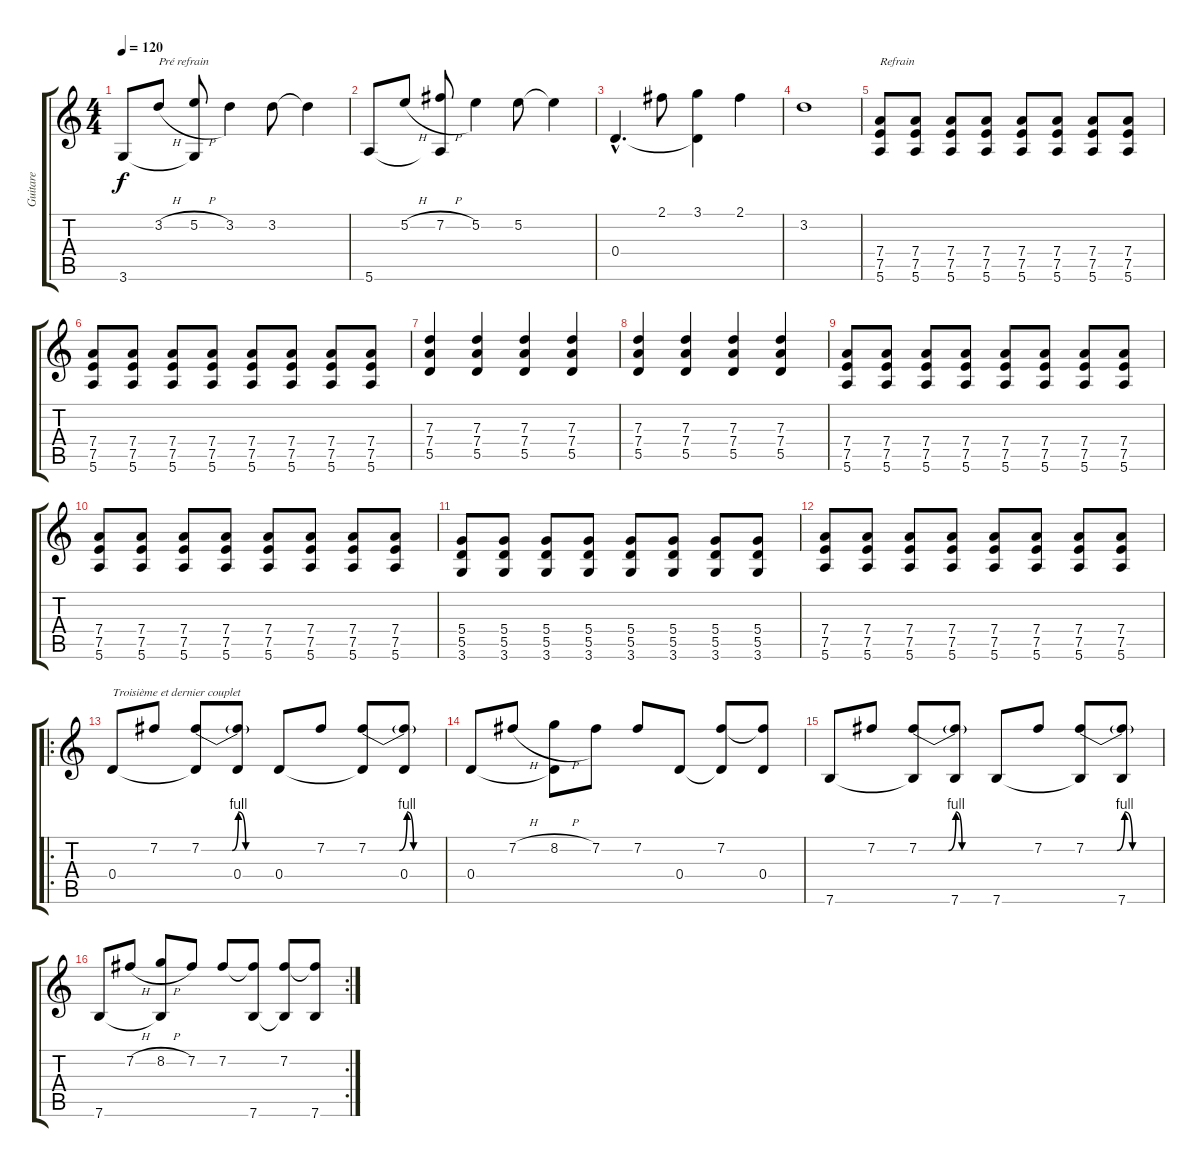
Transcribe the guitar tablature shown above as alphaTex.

\track ("Guitare" "Guitare") {instrument acousticguitarnylon}
\staff {score tabs}
\tuning (E4 B3 G3 D3 A2 E2) {hide}
\ts (4 4)
\tempo 120
\clef g2
\ks c
3.6.8{dy f} 3.2{h}.8{txt "Pré refrain"} (5.2{h} 3.6{t}).8 3.2.4 3.2.8 3.2{t}.4 |
5.6.8 5.2{h}.8 (7.2{h} 5.6{t}).8 5.2.4 5.2.8 5.2{t}.4 |
0.4{hac}.4{d} 2.1.8 (3.1 0.4{t}).4 2.1.4 |
3.2.1 |
(7.4 7.5 5.6).8{txt "Refrain"} (7.4 7.5 5.6).8 (7.4 7.5 5.6).8 (7.4 7.5 5.6).8 (7.4 7.5 5.6).8 (7.4 7.5 5.6).8 (7.4 7.5 5.6).8 (7.4 7.5 5.6).8 |
(7.4 7.5 5.6).8 (7.4 7.5 5.6).8 (7.4 7.5 5.6).8 (7.4 7.5 5.6).8 (7.4 7.5 5.6).8 (7.4 7.5 5.6).8 (7.4 7.5 5.6).8 (7.4 7.5 5.6).8 |
(7.3 7.4 5.5).4 (7.3 7.4 5.5).4 (7.3 7.4 5.5).4 (7.3 7.4 5.5).4 |
(7.3 7.4 5.5).4 (7.3 7.4 5.5).4 (7.3 7.4 5.5).4 (7.3 7.4 5.5).4 |
(7.4 7.5 5.6).8 (7.4 7.5 5.6).8 (7.4 7.5 5.6).8 (7.4 7.5 5.6).8 (7.4 7.5 5.6).8 (7.4 7.5 5.6).8 (7.4 7.5 5.6).8 (7.4 7.5 5.6).8 |
(7.4 7.5 5.6).8 (7.4 7.5 5.6).8 (7.4 7.5 5.6).8 (7.4 7.5 5.6).8 (7.4 7.5 5.6).8 (7.4 7.5 5.6).8 (7.4 7.5 5.6).8 (7.4 7.5 5.6).8 |
(5.4 5.5 3.6).8 (5.4 5.5 3.6).8 (5.4 5.5 3.6).8 (5.4 5.5 3.6).8 (5.4 5.5 3.6).8 (5.4 5.5 3.6).8 (5.4 5.5 3.6).8 (5.4 5.5 3.6).8 |
(7.4 7.5 5.6).8 (7.4 7.5 5.6).8 (7.4 7.5 5.6).8 (7.4 7.5 5.6).8 (7.4 7.5 5.6).8 (7.4 7.5 5.6).8 (7.4 7.5 5.6).8 (7.4 7.5 5.6).8 |
\ro
0.4.8{txt "Troisième et dernier couplet"} 7.2.8 (7.2{be (custom 0 0 15 0 19 0 25 0 30 4 36 0 39 0 45 0 60 0)} 0.4{t}).8 (7.2{t} 0.4).8 0.4.8 7.2.8 (7.2{be (custom 0 0 15 0 24 0 30 4 35 0 45 0 60 0)} 0.4{t}).8 (7.2{t} 0.4).8 |
0.4.8 7.2{h}.8 (8.2{h} 0.4{t}).8 7.2.8 7.2.8 0.4.8 (7.2 0.4{t}).8 (7.2{t} 0.4).8 |
7.6.8 7.2.8 (7.2{be (custom 0 0 15 0 24 0 30 4 35 0 45 0 60 0)} 7.6{t}).8 (7.2{t} 7.6).8 7.6.8 7.2.8 (7.2{be (custom 0 0 15 0 20 0 24 0 30 4 36 0 40 0 45 0 60 0)} 7.6{t}).8 (7.2{t} 7.6).8 |
\rc 2
7.6.8 7.2{h}.8 (8.2{h} 7.6{t}).8 7.2.8 7.2.8 (7.2{t} 7.6).8 (7.2 7.6{t}).8 (7.2{t} 7.6).8
